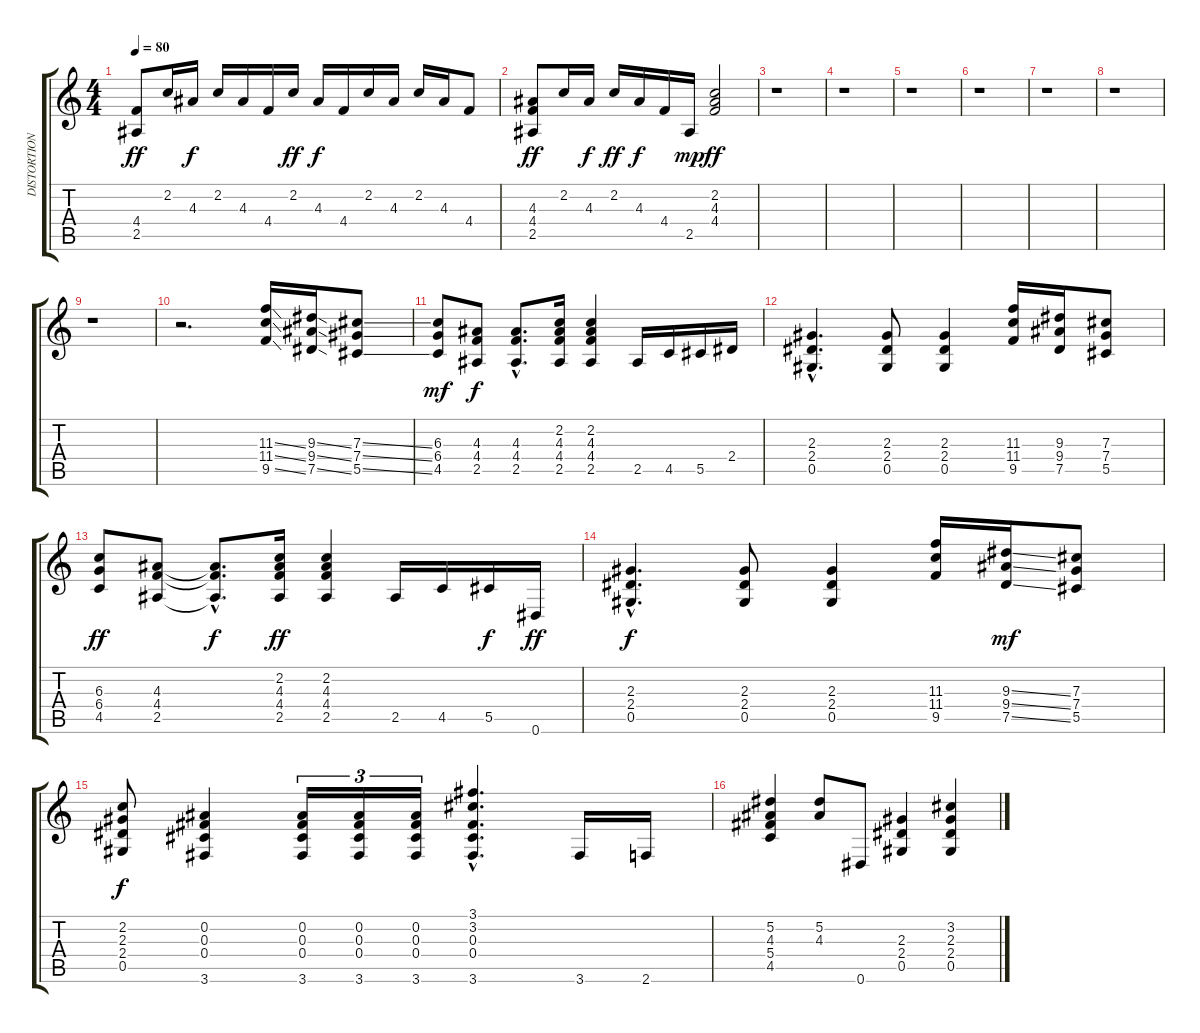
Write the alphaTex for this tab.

\track ("DISTORTION GUITAR" "DISTORTION") {instrument distortionguitar}
\staff {score tabs}
\tuning (Eb4 Bb3 Gb3 Db3 Ab2 Eb2) {hide}
\ts (4 4)
\tempo 80
\clef g2
\ks c
(4.4 2.5).8{dy ff} 2.2.16 4.3.16{dy f} 2.2.16 4.3.16 4.4.16 2.2.16{dy ff} 4.3.16{dy f} 4.4.16 2.2.16 4.3.16 2.2.16 4.3.16 4.4.8 |
(4.3 4.4 2.5).8{dy ff} 2.2.16 4.3.16{dy f} 2.2.16{dy ff} 4.3.16{dy f} 4.4.16 2.5.16{dy mp} (2.2 4.3 4.4).2{dy ff} |
r.1 |
r.1 |
r.1 |
r.1 |
r.1 |
r.1 |
r.1 |
r.2{d} (11.3{ss} 11.4{ss} 9.5{ss}).16 (9.3{ss} 9.4{ss} 7.5{ss}).16 (7.3{ss} 7.4{ss} 5.5{ss}).8 |
(6.3 6.4 4.5).8{dy mf} (4.3 4.4 2.5).8{dy f} (4.3{hac} 4.4{hac} 2.5{hac}).8{d} (2.2 4.3 4.4 2.5).16 (2.2 4.3 4.4 2.5).4 2.5.16 4.5.16 5.5.16 2.4.16 |
(2.3{hac} 2.4{hac} 0.5{hac}).4{d} (2.3 2.4 0.5).8 (2.3 2.4 0.5).4 (11.3 11.4 9.5).16 (9.3 9.4 7.5).16 (7.3 7.4 5.5).8 |
(6.3 6.4 4.5).8{dy ff} (4.3 4.4 2.5).8 (4.3{hac t} 4.4{hac t} 2.5{hac t}).8{d dy f} (2.2 4.3 4.4 2.5).16{dy ff} (2.2 4.3 4.4 2.5).4 2.5.16 4.5.16 5.5.16{dy f} 0.6.16{dy ff} |
(2.3{hac} 2.4{hac} 0.5{hac}).4{d dy f} (2.3 2.4 0.5).8 (2.3 2.4 0.5).4 (11.3 11.4 9.5).16 (9.3{ss} 9.4{ss} 7.5{ss}).16{dy mf} (7.3 7.4 5.5).8 |
(2.2 2.3 2.4 0.5).8{dy f} (0.2 0.3 0.4 3.6).4 (0.2 0.3 0.4 3.6).16{tu (3 2)} (0.2 0.3 0.4 3.6).16{tu (3 2)} (0.2 0.3 0.4 3.6).16{tu (3 2)} (3.1{hac} 3.2{hac} 0.3{hac} 0.4{hac} 3.6{hac}).4{d} 3.6.16 2.6.16 |
(5.2 4.3 5.4 4.5).4 (5.2 4.3).8 0.6.8 (2.3 2.4 0.5).4 (3.2 2.3 2.4 0.5).4
